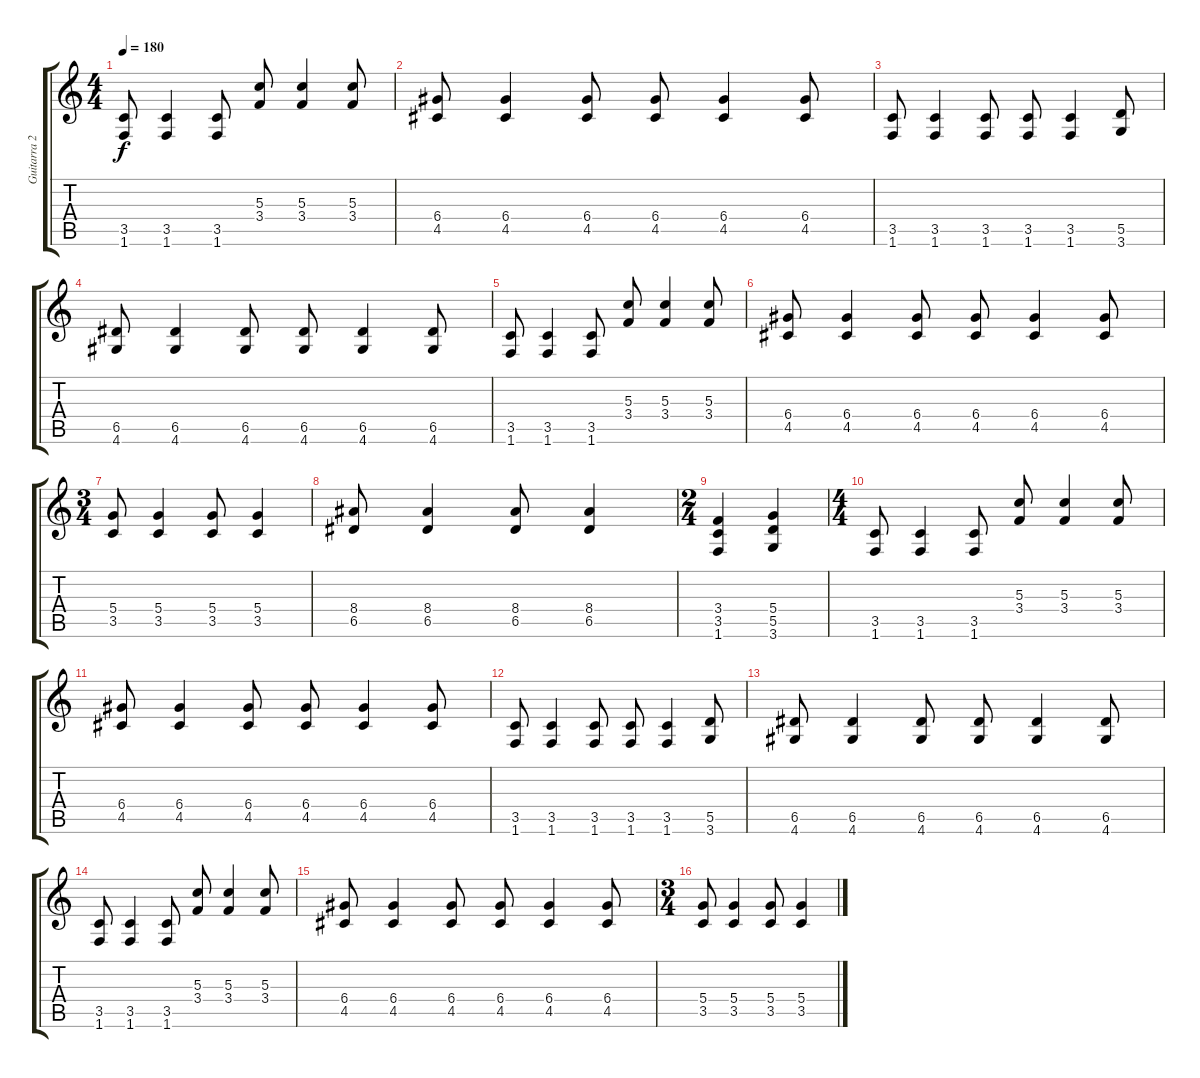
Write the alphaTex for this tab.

\track ("Guitarra 2" "Guitarra 2") {instrument overdrivenguitar}
\staff {score tabs}
\tuning (E4 B3 G3 D3 A2 E2) {hide}
\ts (4 4)
\tempo 180
\clef g2
\ks c
(3.5 1.6).8{dy f} (3.5 1.6).4 (3.5 1.6).8 (5.3 3.4).8 (5.3 3.4).4 (5.3 3.4).8 |
(6.4 4.5).8 (6.4 4.5).4 (6.4 4.5).8 (6.4 4.5).8 (6.4 4.5).4 (6.4 4.5).8 |
(3.5 1.6).8 (3.5 1.6).4 (3.5 1.6).8 (3.5 1.6).8 (3.5 1.6).4 (5.5 3.6).8 |
(6.5 4.6).8 (6.5 4.6).4 (6.5 4.6).8 (6.5 4.6).8 (6.5 4.6).4 (6.5 4.6).8 |
(3.5 1.6).8 (3.5 1.6).4 (3.5 1.6).8 (5.3 3.4).8 (5.3 3.4).4 (5.3 3.4).8 |
(6.4 4.5).8 (6.4 4.5).4 (6.4 4.5).8 (6.4 4.5).8 (6.4 4.5).4 (6.4 4.5).8 |
\ts (3 4)
(5.4 3.5).8 (5.4 3.5).4 (5.4 3.5).8 (5.4 3.5).4 |
(8.4 6.5).8 (8.4 6.5).4 (8.4 6.5).8 (8.4 6.5).4 |
\ts (2 4)
(3.4 3.5 1.6).4 (5.4 5.5 3.6).4 |
\ts (4 4)
(3.5 1.6).8 (3.5 1.6).4 (3.5 1.6).8 (5.3 3.4).8 (5.3 3.4).4 (5.3 3.4).8 |
(6.4 4.5).8 (6.4 4.5).4 (6.4 4.5).8 (6.4 4.5).8 (6.4 4.5).4 (6.4 4.5).8 |
(3.5 1.6).8 (3.5 1.6).4 (3.5 1.6).8 (3.5 1.6).8 (3.5 1.6).4 (5.5 3.6).8 |
(6.5 4.6).8 (6.5 4.6).4 (6.5 4.6).8 (6.5 4.6).8 (6.5 4.6).4 (6.5 4.6).8 |
(3.5 1.6).8 (3.5 1.6).4 (3.5 1.6).8 (5.3 3.4).8 (5.3 3.4).4 (5.3 3.4).8 |
(6.4 4.5).8 (6.4 4.5).4 (6.4 4.5).8 (6.4 4.5).8 (6.4 4.5).4 (6.4 4.5).8 |
\ts (3 4)
(5.4 3.5).8 (5.4 3.5).4 (5.4 3.5).8 (5.4 3.5).4
